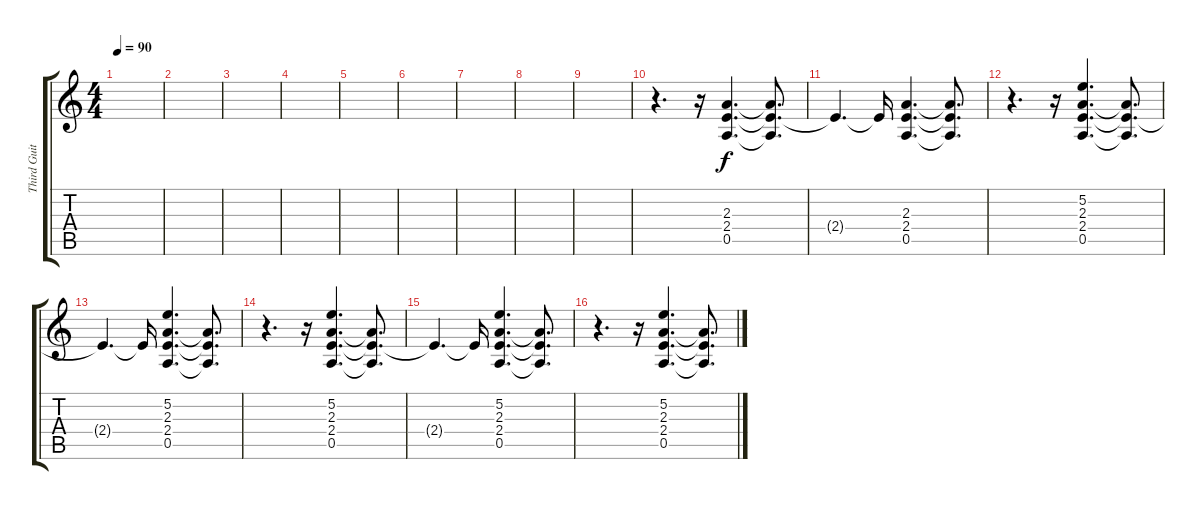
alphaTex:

\track ("Third Guitar" "Third Guit") {instrument electricguitarclean}
\staff {score tabs}
\tuning (E4 B3 G3 D3 A2 E2) {hide}
\ts (4 4)
\tempo 90
\clef g2
\ks c
|
|
|
|
|
|
|
|
|
r.4{d} r.16 (2.3 2.4 0.5).4{d} (2.3{t} 2.4{t} 0.5{t}).8{d} |
2.4{t}.4{d} 2.4{t}.16 (2.3 2.4 0.5).4{d} (2.3{t} 2.4{t} 0.5{t}).8{d} |
r.4{d} r.16 (5.2 2.3 2.4 0.5).4{d} (2.3{t} 2.4{t} 0.5{t}).8{d} |
2.4{t}.4{d} 2.4{t}.16 (5.2 2.3 2.4 0.5).4{d} (2.3{t} 2.4{t} 0.5{t}).8{d} |
r.4{d} r.16 (5.2 2.3 2.4 0.5).4{d} (2.3{t} 2.4{t} 0.5{t}).8{d} |
2.4{t}.4{d} 2.4{t}.16 (5.2 2.3 2.4 0.5).4{d} (2.3{t} 2.4{t} 0.5{t}).8{d} |
r.4{d} r.16 (5.2 2.3 2.4 0.5).4{d} (2.3{t} 2.4{t} 0.5{t}).8{d}
